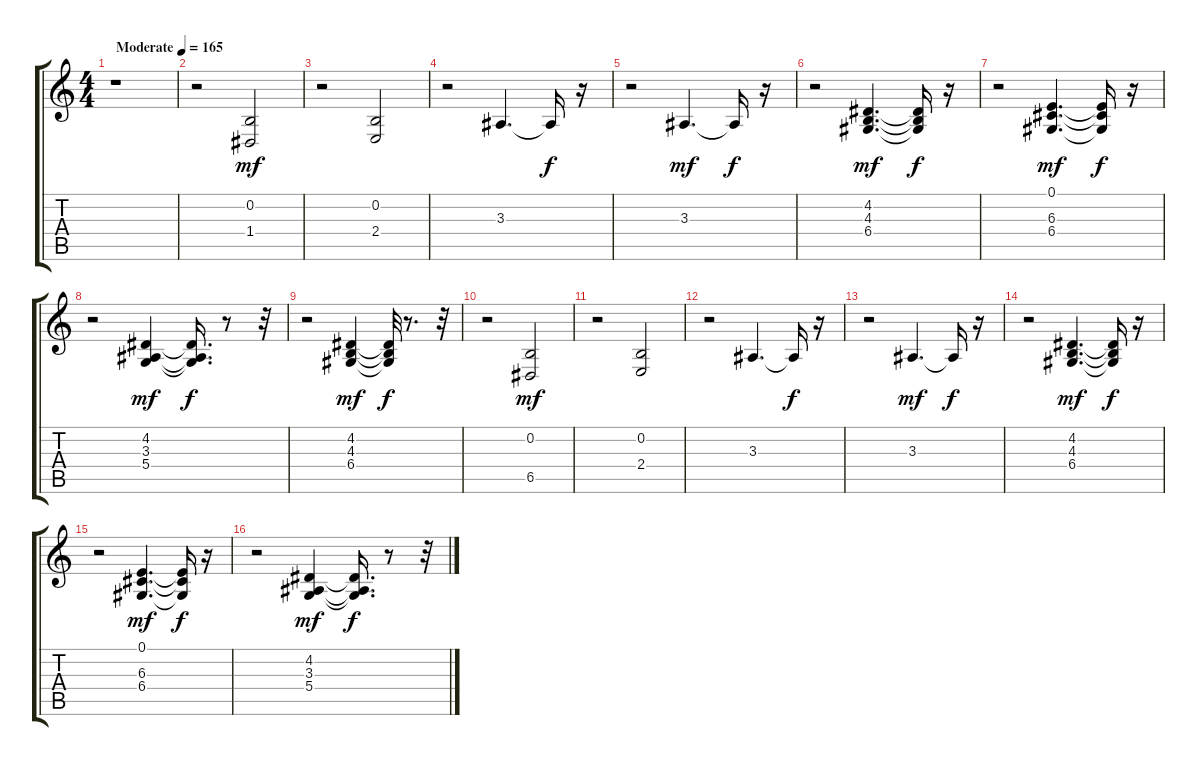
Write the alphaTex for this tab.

\track (" " " ") {instrument stringensemble2}
\staff {score tabs}
\tuning (E4 B3 G3 D3 A2 E2) {hide}
\ts (4 4)
\tempo (165 "Moderate")
\clef g2
\ks c
r.1{dy mf instrument stringensemble2} |
r.2 (0.2 1.4).2 |
r.2 (0.2 2.4).2 |
r.2 3.3.4{d} 3.3{t}.16{dy f} r.16 |
r.2 3.3.4{d dy mf} 3.3{t}.16{dy f} r.16 |
r.2 (4.2 4.3 6.4).4{d dy mf} (4.2{t} 4.3{t} 6.4{t}).16{dy f} r.16 |
r.2 (0.1 6.3 6.4).4{d dy mf} (0.1{t} 6.3{t} 6.4{t}).16{dy f} r.16 |
r.2 (4.2 3.3 5.4).4{dy mf} (4.2{t} 3.3{t} 5.4{t}).16{d dy f} r.8 r.32 |
r.2 (4.2 4.3 6.4).4{dy mf} (4.2{t} 4.3{t} 6.4{t}).32{dy f} r.8{d} r.32 |
r.2 (0.2 6.5).2{dy mf} |
r.2 (0.2 2.4).2 |
r.2 3.3.4{d} 3.3{t}.16{dy f} r.16 |
r.2 3.3.4{d dy mf} 3.3{t}.16{dy f} r.16 |
r.2 (4.2 4.3 6.4).4{d dy mf} (4.2{t} 4.3{t} 6.4{t}).16{dy f} r.16 |
r.2 (0.1 6.3 6.4).4{d dy mf} (0.1{t} 6.3{t} 6.4{t}).16{dy f} r.16 |
r.2 (4.2 3.3 5.4).4{dy mf} (4.2{t} 3.3{t} 5.4{t}).16{d dy f} r.8 r.32
